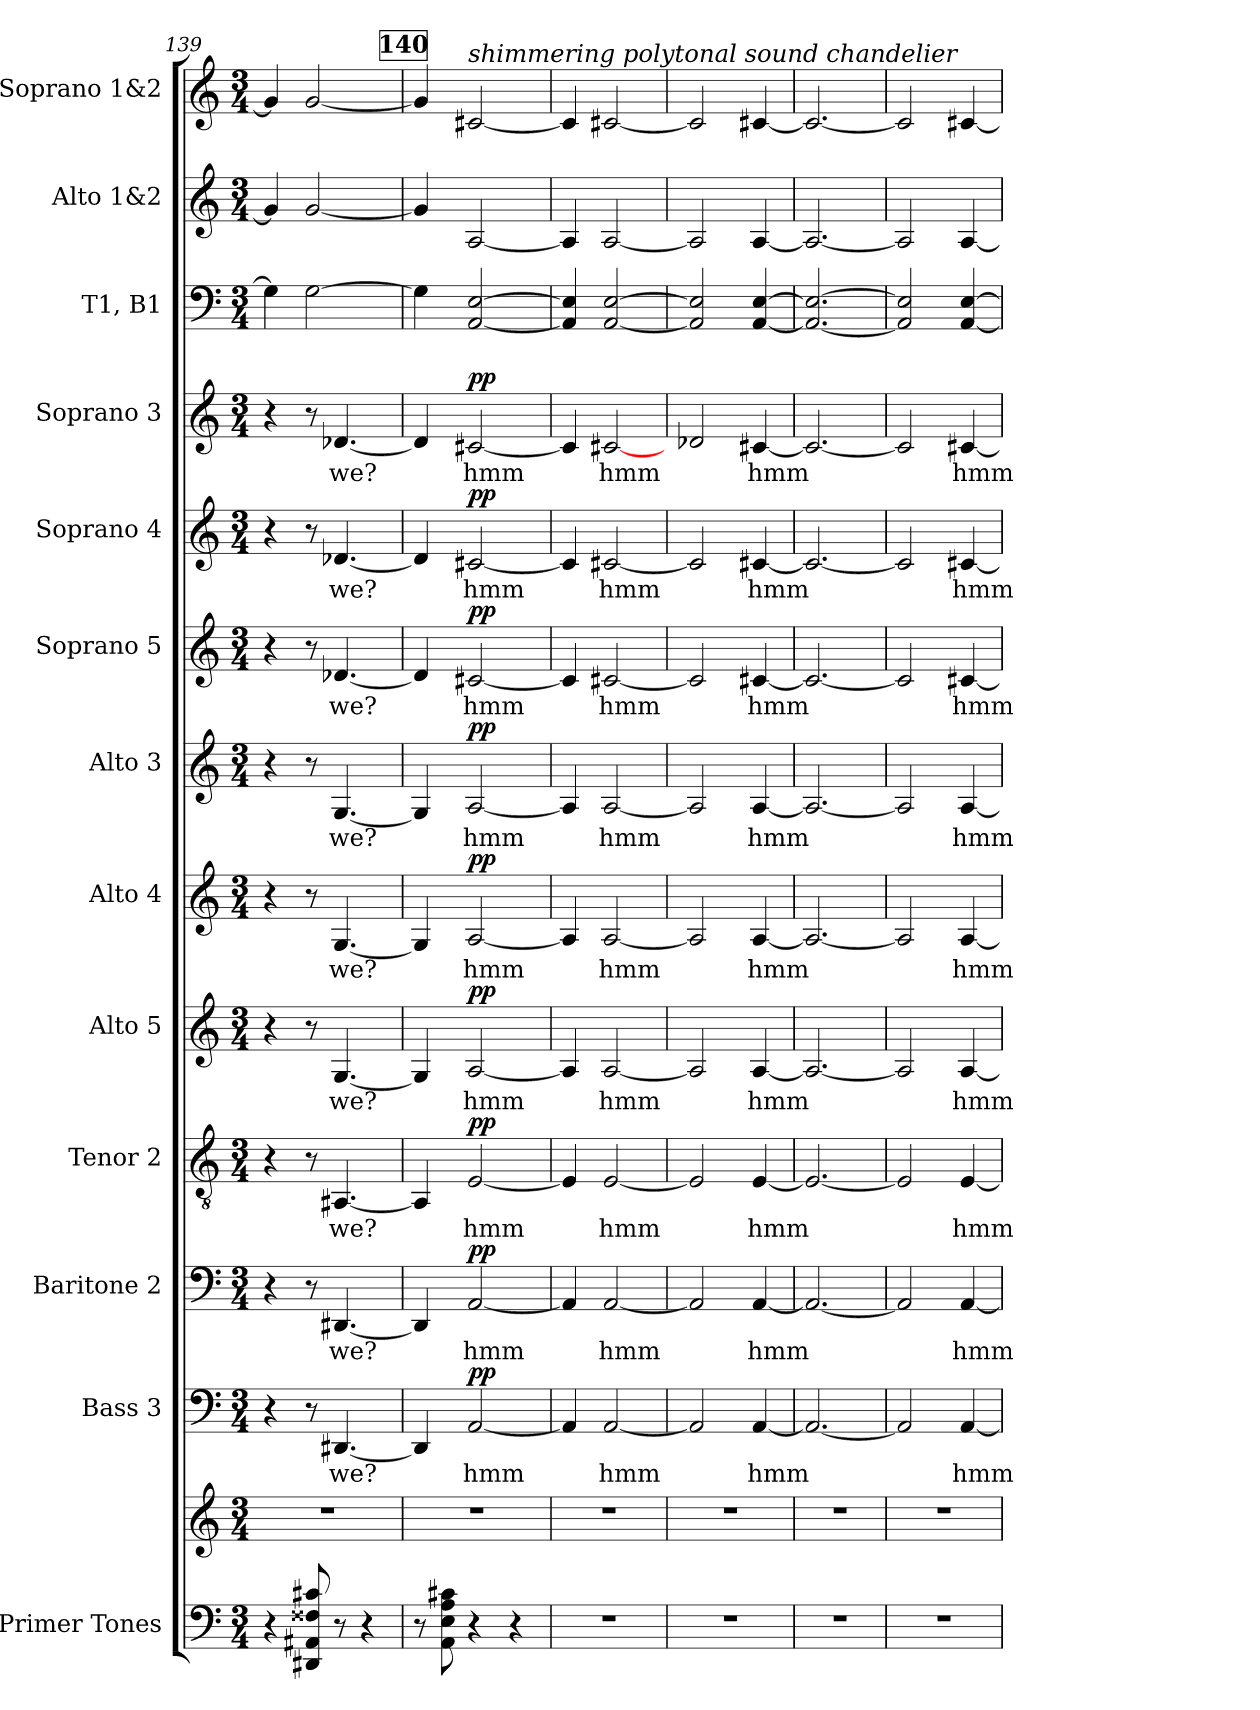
**kern	**kern	**kern	**text	**dynam	**kern	**text	**dynam	**kern	**text	**dynam	**kern	**text	**dynam	**kern	**text	**dynam	**kern	**text	**dynam	**kern	**text	**dynam	**kern	**text	**dynam	**kern	**text	**dynam	**kern	**kern	**kern
*part13	*part13	*part12	*part12	*part12	*part11	*part11	*part11	*part10	*part10	*part10	*part9	*part9	*part9	*part8	*part8	*part8	*part7	*part7	*part7	*part6	*part6	*part6	*part5	*part5	*part5	*part4	*part4	*part4	*part3	*part2	*part1
*staff14	*staff13	*staff12	*staff12	*staff12	*staff11	*staff11	*staff11	*staff10	*staff10	*staff10	*staff9	*staff9	*staff9	*staff8	*staff8	*staff8	*staff7	*staff7	*staff7	*staff6	*staff6	*staff6	*staff5	*staff5	*staff5	*staff4	*staff4	*staff4	*staff3	*staff2	*staff1
*I"Primer Tones	*	*I"Bass 3	*	*	*I"Baritone 2	*	*	*I"Tenor 2	*	*	*I"Alto 5	*	*	*I"Alto 4	*	*	*I"Alto 3	*	*	*I"Soprano 5	*	*	*I"Soprano 4	*	*	*I"Soprano 3	*	*	*I"T1, B1	*I"Alto 1&2	*I"Soprano 1&2
*I'P Tones	*	*I'B3	*	*	*I'B2	*	*	*I'T2	*	*	*I'A5	*	*	*I'A4	*	*	*I'A3	*	*	*I'S5	*	*	*I'S4	*	*	*I'S3	*	*	*I'T1, B1	*I'A 1&2	*I'S 1&2
*clefF4	*clefG2	*clefF4	*	*	*clefF4	*	*	*clefGv2	*	*	*clefG2	*	*	*clefG2	*	*	*clefG2	*	*	*clefG2	*	*	*clefG2	*	*	*clefG2	*	*	*clefF4	*clefG2	*clefG2
*k[]	*k[]	*k[]	*	*	*k[]	*	*	*k[]	*	*	*k[]	*	*	*k[]	*	*	*k[]	*	*	*k[]	*	*	*k[]	*	*	*k[]	*	*	*k[]	*k[]	*k[]
*M3/4	*M3/4	*M3/4	*	*	*M3/4	*	*	*M3/4	*	*	*M3/4	*	*	*M3/4	*	*	*M3/4	*	*	*M3/4	*	*	*M3/4	*	*	*M3/4	*	*	*M3/4	*M3/4	*M3/4
=139	=139	=139	=139	=139	=139	=139	=139	=139	=139	=139	=139	=139	=139	=139	=139	=139	=139	=139	=139	=139	=139	=139	=139	=139	=139	=139	=139	=139	=139	=139	=139
4r	2.r	4r	.	.	4r	.	.	4r	.	.	4r	.	.	4r	.	.	4r	.	.	4r	.	.	4r	.	.	4r	.	.	4G\]	4g/]	4g/]
8DD#X/ 8AA#X/ 8F##X/ 8c#X/	.	8r	.	.	8r	.	.	8r	.	.	8r	.	.	8r	.	.	8r	.	.	8r	.	.	8r	.	.	8r	.	.	[2G\	[2g/	[2g/
!	!	!	!LO:LY:b	!	!	!LO:LY:b	!	!	!LO:LY:b	!	!	!LO:LY:b	!	!	!LO:LY:b	!	!	!LO:LY:b	!	!	!LO:LY:b	!	!	!LO:LY:b	!	!	!LO:LY:b	!	!	!	!
8r	.	[4.DD#X/	we?	.	[4.DD#X/	we?	.	[4.AA#X/	we?	.	[4.G/	we?	.	[4.G/	we?	.	[4.G/	we?	.	[4.d-X/	we?	.	[4.d-X/	we?	.	[4.d-X/	we?	.	.	.	.
4r	.	.	.	.	.	.	.	.	.	.	.	.	.	.	.	.	.	.	.	.	.	.	.	.	.	.	.	.	.	.	.
!!LO:REH:place=s1:a:B:fs=14:t=140
=140	=140	=140	=140	=140	=140	=140	=140	=140	=140	=140	=140	=140	=140	=140	=140	=140	=140	=140	=140	=140	=140	=140	=140	=140	=140	=140	=140	=140	=140	=140	=140
8r	2.r	4DD#/]	.	.	4DD#/]	.	.	4AA#/]	.	.	4G/]	.	.	4G/]	.	.	4G/]	.	.	4d-/]	.	.	4d-/]	.	.	4d-/]	.	.	4G\]	4g/]	4g/]
8AA\ 8E\ 8A\ 8c#X\	.	.	.	.	.	.	.	.	.	.	.	.	.	.	.	.	.	.	.	.	.	.	.	.	.	.	.	.	.	.	.
!	!	!	!	!	!	!	!	!	!	!	!	!	!	!	!	!	!	!	!	!	!	!	!	!	!	!	!	!	!	!	!LO:TX:a:i:t=shimmering polytonal sound chandelier
!	!	!	!LO:LY:b	!LO:DY:a	!	!LO:LY:b	!LO:DY:a	!	!LO:LY:b	!LO:DY:a	!	!LO:LY:b	!LO:DY:a	!	!LO:LY:b	!LO:DY:a	!	!LO:LY:b	!LO:DY:a	!	!LO:LY:b	!LO:DY:a	!	!LO:LY:b	!LO:DY:a	!	!LO:LY:b	!LO:DY:a	!	!	!
4r	.	[2AA/	hmm	pp	[2AA/	hmm	pp	[2E/	hmm	pp	[2A/	hmm	pp	[2A/	hmm	pp	[2A/	hmm	pp	[2c#X/	hmm	pp	[2c#X/	hmm	pp	[2c#X/	hmm	pp	[2AA/ [2E/	[2A/	[2c#X/
4r	.	.	.	.	.	.	.	.	.	.	.	.	.	.	.	.	.	.	.	.	.	.	.	.	.	.	.	.	.	.	.
=141	=141	=141	=141	=141	=141	=141	=141	=141	=141	=141	=141	=141	=141	=141	=141	=141	=141	=141	=141	=141	=141	=141	=141	=141	=141	=141	=141	=141	=141	=141	=141
*	*stria1	*	*	*	*	*	*	*	*	*	*	*	*	*	*	*	*	*	*	*	*	*	*	*	*	*	*	*	*	*	*
2.r	2.r	4AA/]	.	.	4AA/]	.	.	4E/]	.	.	4A/]	.	.	4A/]	.	.	4A/]	.	.	4c#/]	.	.	4c#/]	.	.	4c#/]	.	.	4AA/] 4E/]	4A/]	4c#/]
!	!	!	!LO:LY:b	!	!	!LO:LY:b	!	!	!LO:LY:b	!	!	!LO:LY:b	!	!	!LO:LY:b	!	!	!LO:LY:b	!	!	!LO:LY:b	!	!	!LO:LY:b	!	!	!LO:LY:b	!	!	!	!
.	.	[2AA/	hmm	.	[2AA/	hmm	.	[2E/	hmm	.	[2A/	hmm	.	[2A/	hmm	.	[2A/	hmm	.	[2c#X/	hmm	.	[2c#X/	hmm	.	[2c#X/	hmm	.	[2AA/ [2E/	[2A/	[2c#X/
*stria1	*	*	*	*	*	*	*	*	*	*	*	*	*	*	*	*	*	*	*	*	*	*	*	*	*	*	*	*	*	*	*
=142	=142	=142	=142	=142	=142	=142	=142	=142	=142	=142	=142	=142	=142	=142	=142	=142	=142	=142	=142	=142	=142	=142	=142	=142	=142	=142	=142	=142	=142	=142	=142
2.r	2.r	2AA/]	.	.	2AA/]	.	.	2E/]	.	.	2A/]	.	.	2A/]	.	.	2A/]	.	.	2c#/]	.	.	2c#/]	.	.	2d-X/	.	.	2AA/] 2E/]	2A/]	2c#/]
!	!	!	!LO:LY:b	!	!	!LO:LY:b	!	!	!LO:LY:b	!	!	!LO:LY:b	!	!	!LO:LY:b	!	!	!LO:LY:b	!	!	!LO:LY:b	!	!	!LO:LY:b	!	!	!LO:LY:b	!	!	!	!
.	.	[4AA/	hmm	.	[4AA/	hmm	.	[4E/	hmm	.	[4A/	hmm	.	[4A/	hmm	.	[4A/	hmm	.	[4c#X/	hmm	.	[4c#X/	hmm	.	[4c#X/	hmm	.	[4AA/ [4E/	[4A/	[4c#X/
=143	=143	=143	=143	=143	=143	=143	=143	=143	=143	=143	=143	=143	=143	=143	=143	=143	=143	=143	=143	=143	=143	=143	=143	=143	=143	=143	=143	=143	=143	=143	=143
2.r	2.r	2.AA/_	.	.	2.AA/_	.	.	2.E/_	.	.	2.A/_	.	.	2.A/_	.	.	2.A/_	.	.	2.c#/_	.	.	2.c#/_	.	.	2.c#/_	.	.	2.AA/_ 2.E/_	2.A/_	2.c#/_
!!LO:PB:g=z
=144	=144	=144	=144	=144	=144	=144	=144	=144	=144	=144	=144	=144	=144	=144	=144	=144	=144	=144	=144	=144	=144	=144	=144	=144	=144	=144	=144	=144	=144	=144	=144
2.r	2.r	2AA/]	.	.	2AA/]	.	.	2E/]	.	.	2A/]	.	.	2A/]	.	.	2A/]	.	.	2c#/]	.	.	2c#/]	.	.	2c#/]	.	.	2AA/] 2E/]	2A/]	2c#/]
!	!	!	!LO:LY:b	!	!	!LO:LY:b	!	!	!LO:LY:b	!	!	!LO:LY:b	!	!	!LO:LY:b	!	!	!LO:LY:b	!	!	!LO:LY:b	!	!	!LO:LY:b	!	!	!LO:LY:b	!	!	!	!
.	.	[4AA/	hmm	.	[4AA/	hmm	.	[4E/	hmm	.	[4A/	hmm	.	[4A/	hmm	.	[4A/	hmm	.	[4c#X/	hmm	.	[4c#X/	hmm	.	[4c#X/	hmm	.	[4AA/ [4E/	[4A/	[4c#X/
=	=	=	=	=	=	=	=	=	=	=	=	=	=	=	=	=	=	=	=	=	=	=	=	=	=	=	=	=	=	=	=
*-	*-	*-	*-	*-	*-	*-	*-	*-	*-	*-	*-	*-	*-	*-	*-	*-	*-	*-	*-	*-	*-	*-	*-	*-	*-	*-	*-	*-	*-	*-	*-
